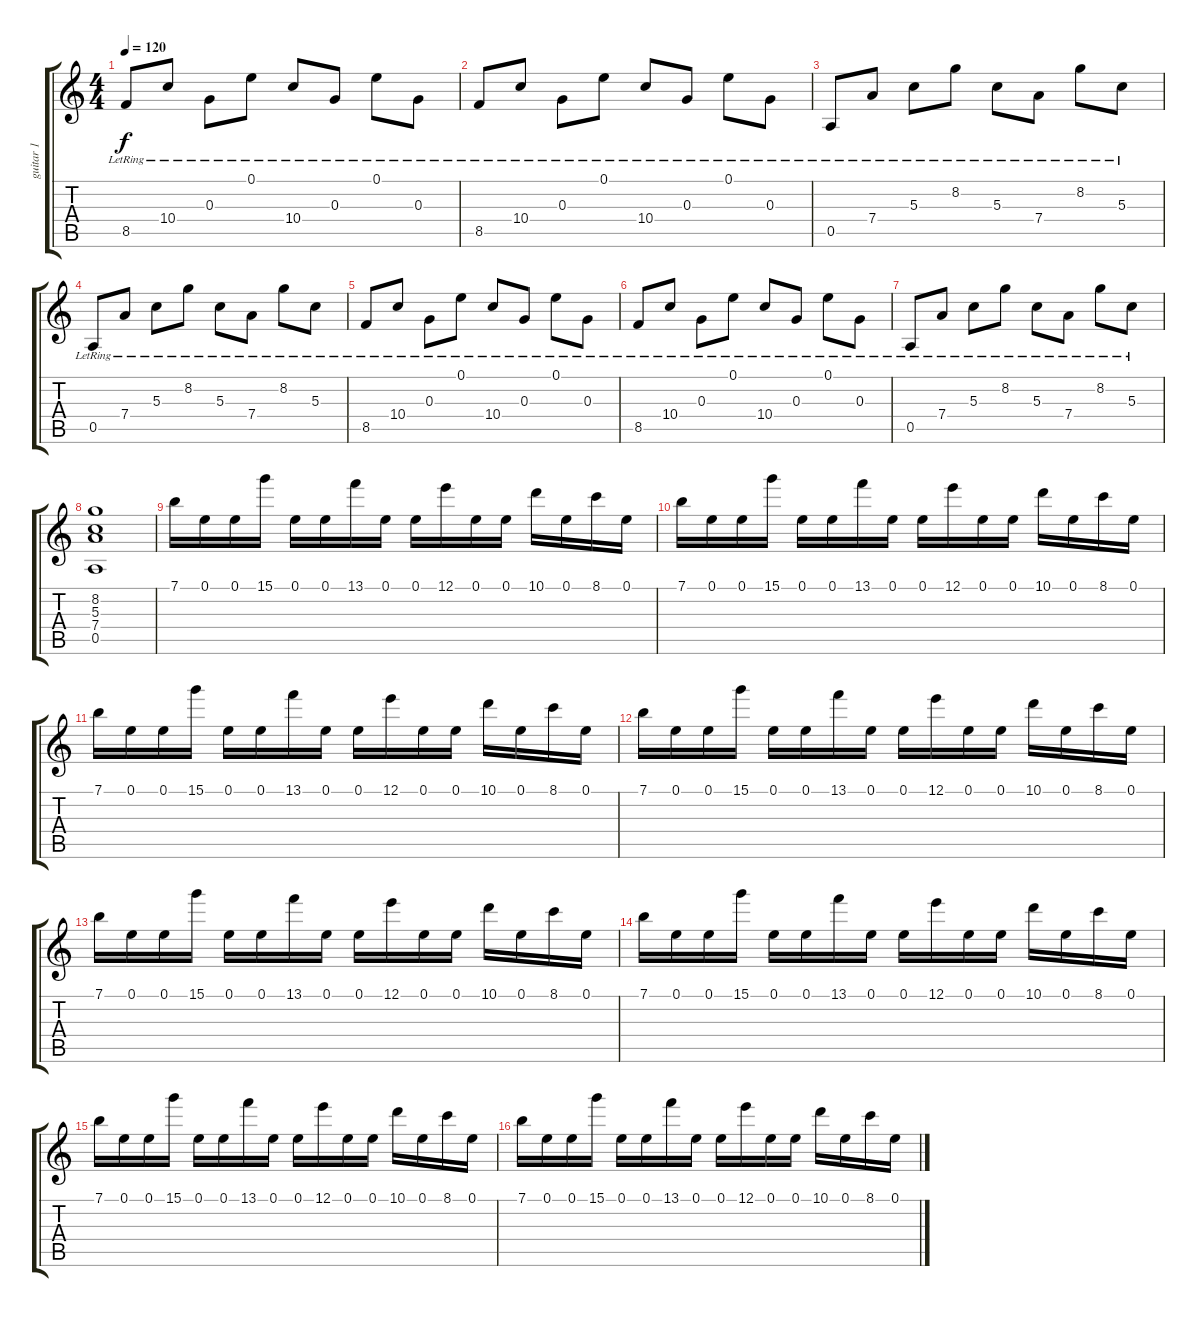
\track ("guitar 1" "guitar 1") {instrument acousticguitarnylon}
\staff {score tabs}
\tuning (E4 B3 G3 D3 A2 E2) {hide}
\ts (4 4)
\tempo 120
\clef g2
\ks c
8.5{lr}.8{dy f} 10.4{lr}.8 0.3{lr}.8 0.1{lr}.8 10.4{lr}.8 0.3{lr}.8 0.1{lr}.8 0.3{lr}.8 |
8.5{lr}.8 10.4{lr}.8 0.3{lr}.8 0.1{lr}.8 10.4{lr}.8 0.3{lr}.8 0.1{lr}.8 0.3{lr}.8 |
0.5{lr}.8 7.4{lr}.8 5.3{lr}.8 8.2{lr}.8 5.3{lr}.8 7.4{lr}.8 8.2{lr}.8 5.3{lr}.8 |
0.5{lr}.8 7.4{lr}.8 5.3{lr}.8 8.2{lr}.8 5.3{lr}.8 7.4{lr}.8 8.2{lr}.8 5.3{lr}.8 |
8.5{lr}.8 10.4{lr}.8 0.3{lr}.8 0.1{lr}.8 10.4{lr}.8 0.3{lr}.8 0.1{lr}.8 0.3{lr}.8 |
8.5{lr}.8 10.4{lr}.8 0.3{lr}.8 0.1{lr}.8 10.4{lr}.8 0.3{lr}.8 0.1{lr}.8 0.3{lr}.8 |
0.5{lr}.8 7.4{lr}.8 5.3{lr}.8 8.2{lr}.8 5.3{lr}.8 7.4{lr}.8 8.2{lr}.8 5.3{lr}.8 |
(8.2 5.3 7.4 0.5).1 |
7.1.16{instrument distortionguitar} 0.1.16 0.1.16 15.1.16 0.1.16 0.1.16 13.1.16 0.1.16 0.1.16 12.1.16 0.1.16 0.1.16 10.1.16 0.1.16 8.1.16 0.1.16 |
7.1.16{instrument distortionguitar} 0.1.16 0.1.16 15.1.16 0.1.16 0.1.16 13.1.16 0.1.16 0.1.16 12.1.16 0.1.16 0.1.16 10.1.16 0.1.16 8.1.16 0.1.16 |
7.1.16{instrument distortionguitar} 0.1.16 0.1.16 15.1.16 0.1.16 0.1.16 13.1.16 0.1.16 0.1.16 12.1.16 0.1.16 0.1.16 10.1.16 0.1.16 8.1.16 0.1.16 |
7.1.16{instrument distortionguitar} 0.1.16 0.1.16 15.1.16 0.1.16 0.1.16 13.1.16 0.1.16 0.1.16 12.1.16 0.1.16 0.1.16 10.1.16 0.1.16 8.1.16 0.1.16 |
7.1.16{instrument distortionguitar} 0.1.16 0.1.16 15.1.16 0.1.16 0.1.16 13.1.16 0.1.16 0.1.16 12.1.16 0.1.16 0.1.16 10.1.16 0.1.16 8.1.16 0.1.16 |
7.1.16{instrument distortionguitar} 0.1.16 0.1.16 15.1.16 0.1.16 0.1.16 13.1.16 0.1.16 0.1.16 12.1.16 0.1.16 0.1.16 10.1.16 0.1.16 8.1.16 0.1.16 |
7.1.16{instrument distortionguitar} 0.1.16 0.1.16 15.1.16 0.1.16 0.1.16 13.1.16 0.1.16 0.1.16 12.1.16 0.1.16 0.1.16 10.1.16 0.1.16 8.1.16 0.1.16 |
7.1.16{instrument distortionguitar} 0.1.16 0.1.16 15.1.16 0.1.16 0.1.16 13.1.16 0.1.16 0.1.16 12.1.16 0.1.16 0.1.16 10.1.16 0.1.16 8.1.16 0.1.16
